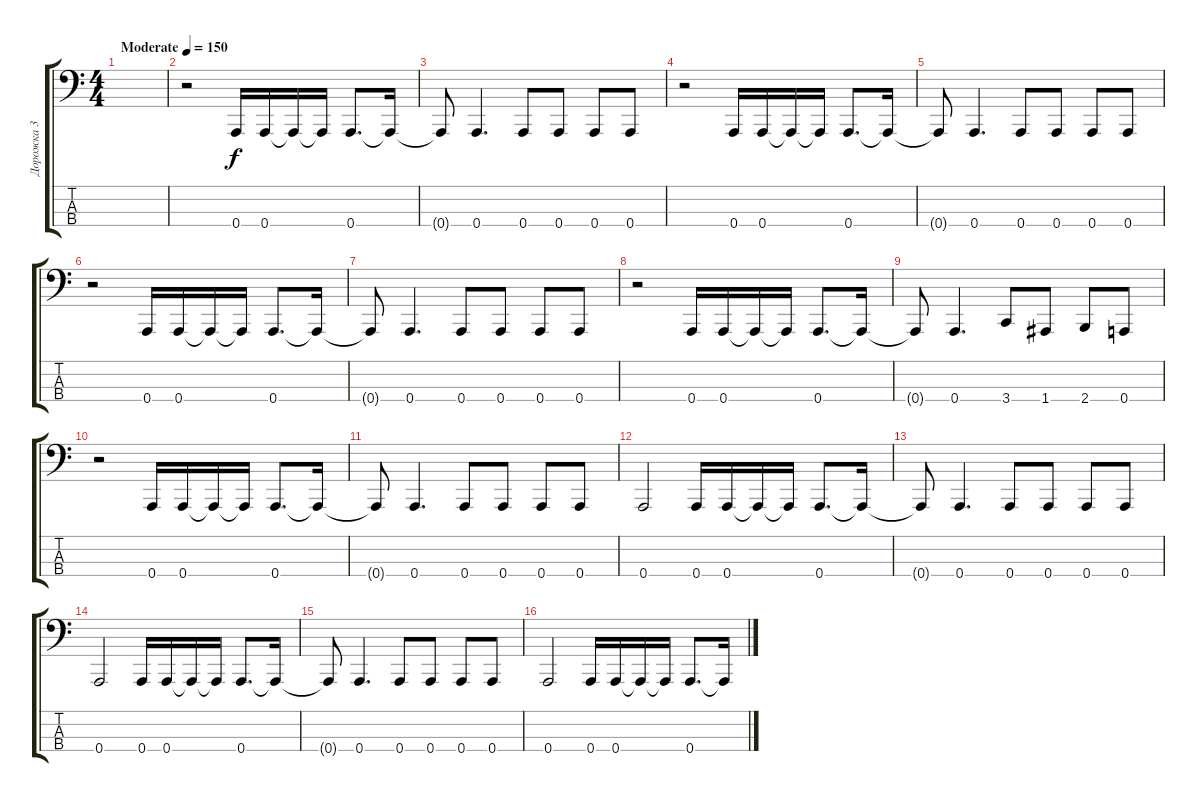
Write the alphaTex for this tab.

\track ("Дорожка 3" "Дорожка 3") {instrument electricbasspick}
\staff {score tabs}
\tuning (D2 A1 E1 A0) {hide}
\ts (4 4)
\tempo (150 "Moderate")
\clef f4
\ks c
|
r.2 0.4.16 0.4.16 0.4{t}.16 0.4{t}.16 0.4.8{d} 0.4{t}.16 |
0.4{t}.8 0.4.4{d} 0.4.8 0.4.8 0.4.8 0.4.8 |
r.2 0.4.16 0.4.16 0.4{t}.16 0.4{t}.16 0.4.8{d} 0.4{t}.16 |
0.4{t}.8 0.4.4{d} 0.4.8 0.4.8 0.4.8 0.4.8 |
r.2 0.4.16 0.4.16 0.4{t}.16 0.4{t}.16 0.4.8{d} 0.4{t}.16 |
0.4{t}.8 0.4.4{d} 0.4.8 0.4.8 0.4.8 0.4.8 |
r.2 0.4.16 0.4.16 0.4{t}.16 0.4{t}.16 0.4.8{d} 0.4{t}.16 |
0.4{t}.8 0.4.4{d} 3.4.8 1.4.8 2.4.8 0.4.8 |
r.2 0.4.16 0.4.16 0.4{t}.16 0.4{t}.16 0.4.8{d} 0.4{t}.16 |
0.4{t}.8 0.4.4{d} 0.4.8 0.4.8 0.4.8 0.4.8 |
0.4.2 0.4.16 0.4.16 0.4{t}.16 0.4{t}.16 0.4.8{d} 0.4{t}.16 |
0.4{t}.8 0.4.4{d} 0.4.8 0.4.8 0.4.8 0.4.8 |
0.4.2 0.4.16 0.4.16 0.4{t}.16 0.4{t}.16 0.4.8{d} 0.4{t}.16 |
0.4{t}.8 0.4.4{d} 0.4.8 0.4.8 0.4.8 0.4.8 |
0.4.2 0.4.16 0.4.16 0.4{t}.16 0.4{t}.16 0.4.8{d} 0.4{t}.16
